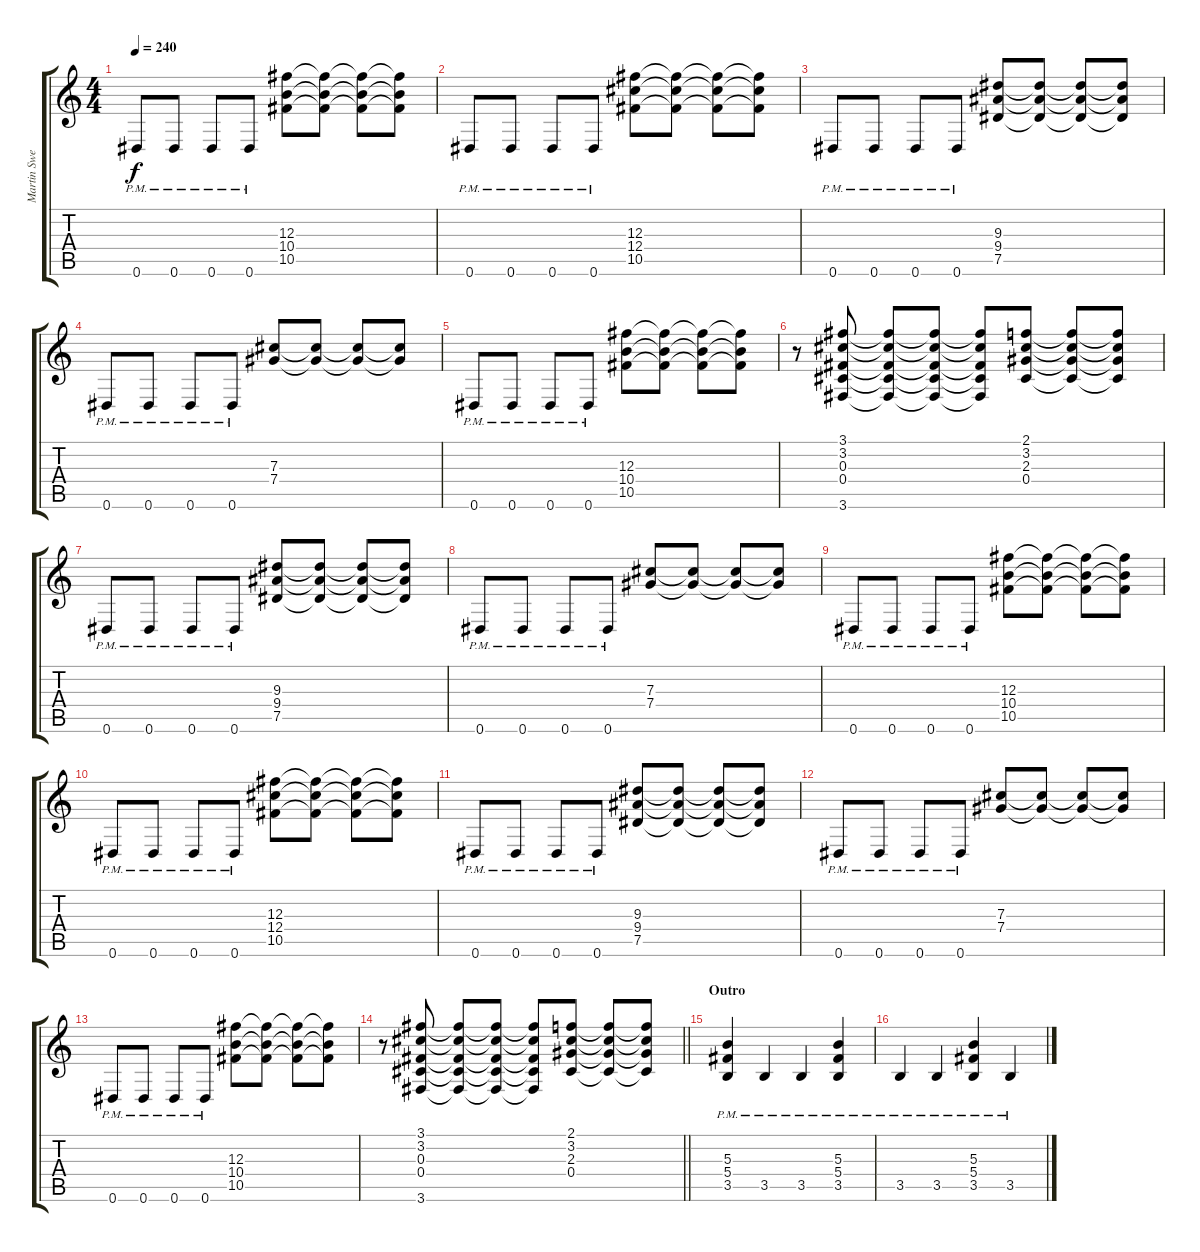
\track ("Martin Sweet (Main Guitar)" "Martin Swe") {instrument distortionguitar}
\staff {score tabs}
\tuning (Eb4 Bb3 Gb3 Db3 Ab2 Eb2) {hide}
\ts (4 4)
\tempo 240
\clef g2
\ks c
0.6{pm}.8{dy f} 0.6{pm}.8 0.6{pm}.8 0.6{pm}.8 (12.3 10.4 10.5).8 (12.3{t} 10.4{t} 10.5{t}).8 (12.3{t} 10.4{t} 10.5{t}).8 (12.3{t} 10.4{t} 10.5{t}).8 |
0.6{pm}.8 0.6{pm}.8 0.6{pm}.8 0.6{pm}.8 (12.3 12.4 10.5).8 (12.3{t} 12.4{t} 10.5{t}).8 (12.3{t} 12.4{t} 10.5{t}).8 (12.3{t} 12.4{t} 10.5{t}).8 |
0.6{pm}.8 0.6{pm}.8 0.6{pm}.8 0.6{pm}.8 (9.3 9.4 7.5).8 (9.3{t} 9.4{t} 7.5{t}).8 (9.3{t} 9.4{t} 7.5{t}).8 (9.3{t} 9.4{t} 7.5{t}).8 |
0.6{pm}.8 0.6{pm}.8 0.6{pm}.8 0.6{pm}.8 (7.3 7.4).8 (7.3{t} 7.4{t}).8 (7.3{t} 7.4{t}).8 (7.3{t} 7.4{t}).8 |
0.6{pm}.8 0.6{pm}.8 0.6{pm}.8 0.6{pm}.8 (12.3 10.4 10.5).8 (12.3{t} 10.4{t} 10.5{t}).8 (12.3{t} 10.4{t} 10.5{t}).8 (12.3{t} 10.4{t} 10.5{t}).8 |
r.8 (3.1 3.2 0.3 0.4 3.6).8 (3.1{t} 3.2{t} 0.3{t} 0.4{t} 3.6{t}).8 (3.1{t} 3.2{t} 0.3{t} 0.4{t} 3.6{t}).8 (3.1{t} 3.2{t} 0.3{t} 0.4{t} 3.6{t}).8 (2.1 3.2 2.3 0.4).8 (2.1{t} 3.2{t} 2.3{t} 0.4{t}).8 (2.1{t} 3.2{t} 2.3{t} 0.4{t}).8 |
0.6{pm}.8 0.6{pm}.8 0.6{pm}.8 0.6{pm}.8 (9.3 9.4 7.5).8 (9.3{t} 9.4{t} 7.5{t}).8 (9.3{t} 9.4{t} 7.5{t}).8 (9.3{t} 9.4{t} 7.5{t}).8 |
0.6{pm}.8 0.6{pm}.8 0.6{pm}.8 0.6{pm}.8 (7.3 7.4).8 (7.3{t} 7.4{t}).8 (7.3{t} 7.4{t}).8 (7.3{t} 7.4{t}).8 |
0.6{pm}.8 0.6{pm}.8 0.6{pm}.8 0.6{pm}.8 (12.3 10.4 10.5).8 (12.3{t} 10.4{t} 10.5{t}).8 (12.3{t} 10.4{t} 10.5{t}).8 (12.3{t} 10.4{t} 10.5{t}).8 |
0.6{pm}.8 0.6{pm}.8 0.6{pm}.8 0.6{pm}.8 (12.3 12.4 10.5).8 (12.3{t} 12.4{t} 10.5{t}).8 (12.3{t} 12.4{t} 10.5{t}).8 (12.3{t} 12.4{t} 10.5{t}).8 |
0.6{pm}.8 0.6{pm}.8 0.6{pm}.8 0.6{pm}.8 (9.3 9.4 7.5).8 (9.3{t} 9.4{t} 7.5{t}).8 (9.3{t} 9.4{t} 7.5{t}).8 (9.3{t} 9.4{t} 7.5{t}).8 |
0.6{pm}.8 0.6{pm}.8 0.6{pm}.8 0.6{pm}.8 (7.3 7.4).8 (7.3{t} 7.4{t}).8 (7.3{t} 7.4{t}).8 (7.3{t} 7.4{t}).8 |
0.6{pm}.8 0.6{pm}.8 0.6{pm}.8 0.6{pm}.8 (12.3 10.4 10.5).8 (12.3{t} 10.4{t} 10.5{t}).8 (12.3{t} 10.4{t} 10.5{t}).8 (12.3{t} 10.4{t} 10.5{t}).8 |
\barLineRight lightlight
r.8 (3.1 3.2 0.3 0.4 3.6).8 (3.1{t} 3.2{t} 0.3{t} 0.4{t} 3.6{t}).8 (3.1{t} 3.2{t} 0.3{t} 0.4{t} 3.6{t}).8 (3.1{t} 3.2{t} 0.3{t} 0.4{t} 3.6{t}).8 (2.1 3.2 2.3 0.4).8 (2.1{t} 3.2{t} 2.3{t} 0.4{t}).8 (2.1{t} 3.2{t} 2.3{t} 0.4{t}).8 |
\section ("" "Outro")
(5.3{pm} 5.4{pm} 3.5{pm}).4 3.5{pm}.4 3.5{pm}.4 (5.3{pm} 5.4{pm} 3.5{pm}).4 |
3.5{pm}.4 3.5{pm}.4 (5.3{pm} 5.4{pm} 3.5{pm}).4 3.5{pm}.4
